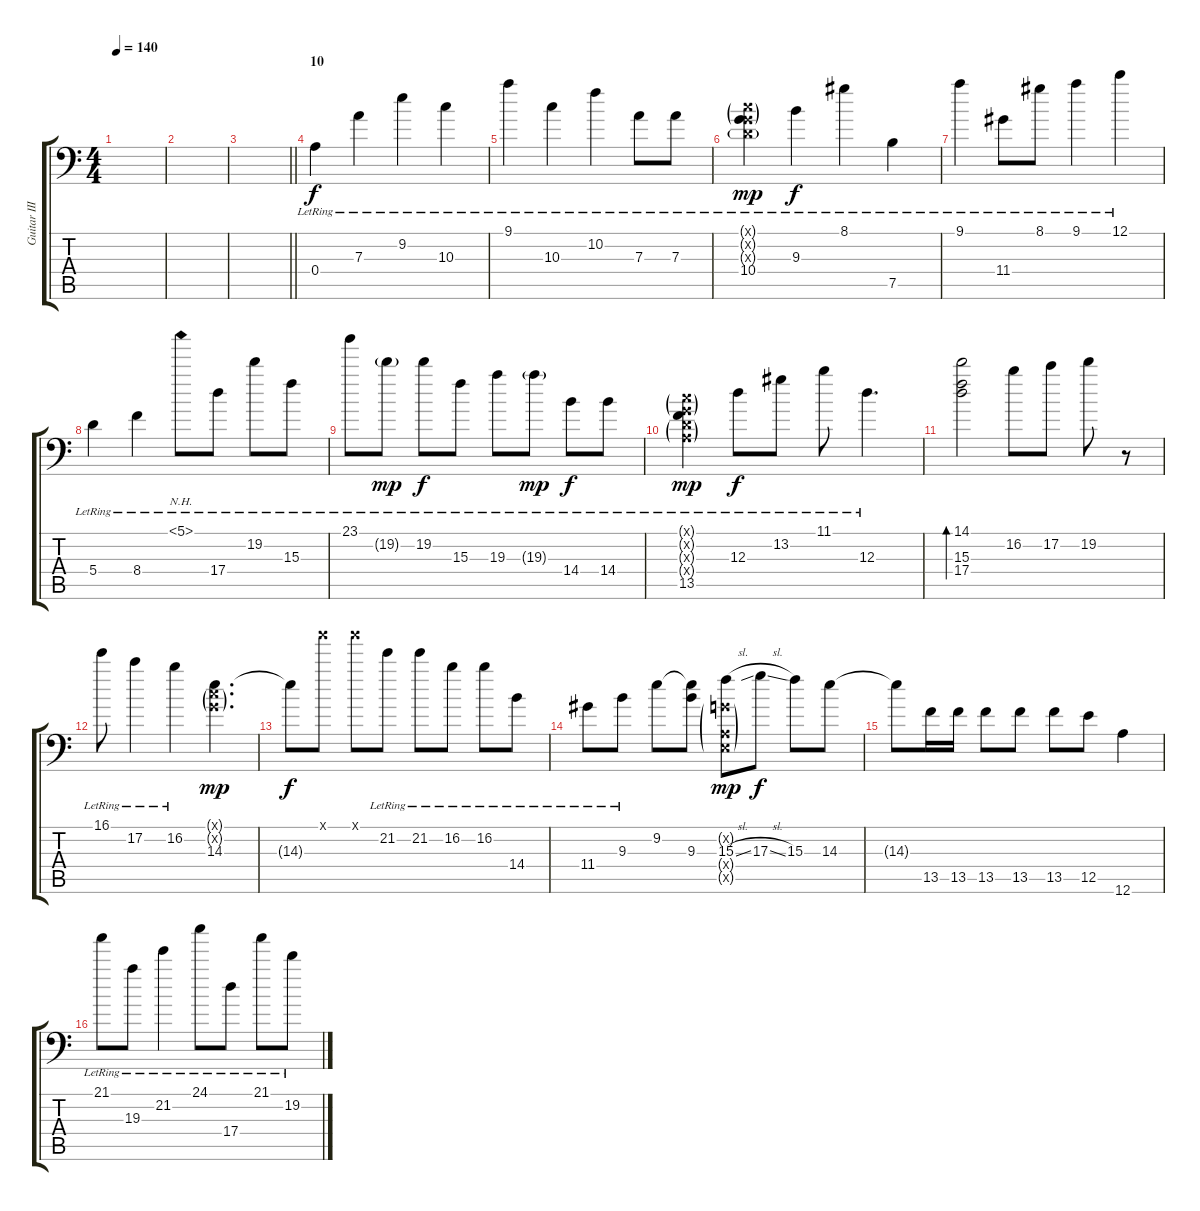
\track ("Guitar III" "Guitar III") {instrument distortionguitar}
\staff {score tabs}
\tuning (C4 G3 D3 A2 E2 A1) {hide}
\ts (4 4)
\tempo 140
\clef f4
\ks c
|
|
\barLineRight lightlight
|
\section ("" "10")
0.4{lr}.4{volume 13 instrument electricguitarjazz} 7.3{lr}.4 9.2{lr}.4 10.3{lr}.4 |
9.1{lr}.4 10.3{lr}.4 10.2{lr}.4 7.3{lr}.8 7.3{lr}.8 |
(0.1{g x} 0.2{g x} 0.3{g x} 10.4{lr}).4{dy mp} 9.3{lr}.4{dy f} 8.1{lr}.4 7.5{lr}.4 |
9.1{lr}.4 11.4{lr}.8 8.1{lr}.8 9.1{lr}.4 12.1{lr}.4 |
5.4{lr}.4 8.4{lr}.4 5.1{nh lr}.8 17.4{lr}.8 19.2{lr}.8 15.3{lr}.8 |
23.1{lr}.8 19.2{g lr}.8{dy mp} 19.2{lr}.8{dy f} 15.3{lr}.8 19.3{lr}.8 19.3{g lr}.8{dy mp} 14.4{lr}.8{dy f} 14.4{lr}.8 |
(0.1{g x} 0.2{g x} 0.3{g x} 0.4{g x} 13.5{lr}).4{dy mp} 12.3{lr}.8{dy f} 13.2{lr}.8 11.1{lr}.8 12.3{lr}.4{d} |
(14.1 15.3 17.4).2{bd 480} 16.2.8 17.2.8 19.2.8 r.8 |
16.1{lr}.8 17.2{lr}.4 16.2{lr}.4 (0.1{g x} 0.2{g x} 14.3).4{d dy mp} |
14.3{t}.8{dy f} 23.1{x}.8 23.1{x}.8 21.2{lr}.8 21.2{lr}.8 16.2{lr}.8 16.2{lr}.8 14.4{lr}.8 |
11.4{lr}.8 9.3{lr}.8 9.2.8 (9.2{t} 9.3).8 (0.2{g x} 15.3{sl} 0.4{g x} 0.5{g x}).8{dy mp} 17.3{sl}.8{dy f} 15.3.8 14.3.8 |
14.3{t}.8 13.5.16 13.5.16 13.5.8 13.5.8 13.5.8 12.5.8 12.6.4 |
21.1{lr}.8 19.3{lr}.8 21.2{lr}.4 24.1{lr}.8 17.4{lr}.8 21.1{lr}.8 19.2{lr}.8
